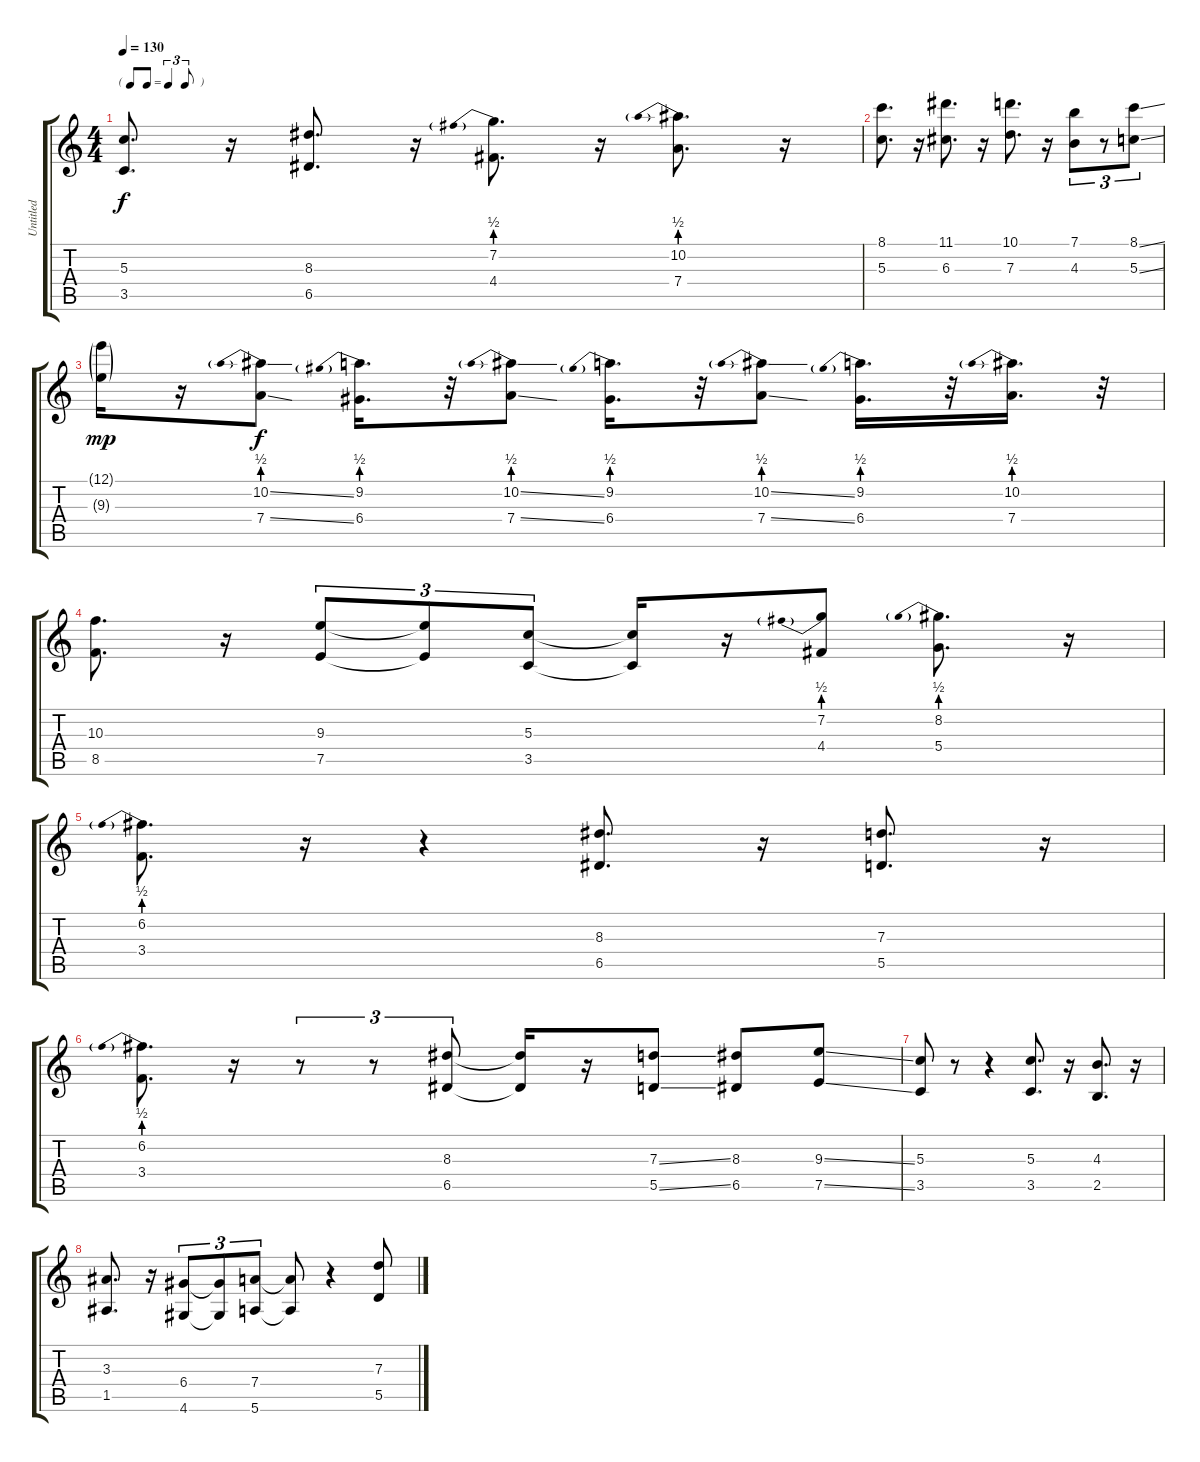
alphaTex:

\track ("Untitled" "Untitled") {instrument acousticguitarsteel}
\staff {score tabs}
\tuning (E4 B3 G3 D3 A2 E2) {hide}
\ts (4 4)
\tf triplet8th
\tempo 130
\clef g2
\ks c
(5.3 3.5).8{d dy f} r.16 (8.3 6.5).8{d} r.16 (7.2{be (prebend 0 2 60 2)} 4.4).8{d} r.16 (10.2{be (prebend 0 2 60 2)} 7.4).8{d} r.16 |
(8.1 5.3).8{d} r.16 (11.1 6.3).8{d} r.16 (10.1 7.3).8{d} r.16 (7.1 4.3).8{tu (3 2)} r.8{tu (3 2)} (8.1{ss} 5.3{ss}).8{tu (3 2)} |
(12.1{g} 9.3{g}).16{dy mp} r.16 (10.2{be (prebend 0 2 60 2) ss} 7.4{ss}).8{dy f} (9.2{be (prebend 0 2 60 2)} 6.4).16{d} r.32 (10.2{be (prebend 0 2 60 2) ss} 7.4{ss}).8 (9.2{be (prebend 0 2 60 2)} 6.4).16{d} r.32 (10.2{be (prebend 0 2 60 2) ss} 7.4{ss}).8 (9.2{be (prebend 0 2 60 2)} 6.4).16{d} r.32 (10.2{be (prebend 0 2 60 2)} 7.4).16{d} r.32 |
(10.3 8.5).8{d} r.16 (9.3 7.5).8{tu (3 2)} (9.3{t} 7.5{t}).8{tu (3 2)} (5.3 3.5).8{tu (3 2)} (5.3{t} 3.5{t}).16 r.16 (7.2{be (prebend 0 2 60 2)} 4.4).8 (8.2{be (prebend 0 2 60 2)} 5.4).8{d} r.16 |
(6.2{be (prebend 0 2 60 2)} 3.4).8{d} r.16 r.4 (8.3 6.5).8{d} r.16 (7.3 5.5).8{d} r.16 |
(6.2{be (prebend 0 2 60 2)} 3.4).8{d} r.16 r.8{tu (3 2)} r.8{tu (3 2)} (8.3 6.5).8{tu (3 2)} (8.3{t} 6.5{t}).16 r.16 (7.3{ss} 5.5{ss}).8 (8.3 6.5).8 (9.3{ss} 7.5{ss}).8 |
(5.3 3.5).8 r.8 r.4 (5.3 3.5).8{d} r.16 (4.3 2.5).8{d} r.16 |
(3.3 1.5).8{d} r.16 (6.4 4.6).8{tu (3 2)} (6.4{t} 4.6{t}).8{tu (3 2)} (7.4 5.6).8{tu (3 2)} (7.4{t} 5.6{t}).8 r.4 (7.3 5.5).8
